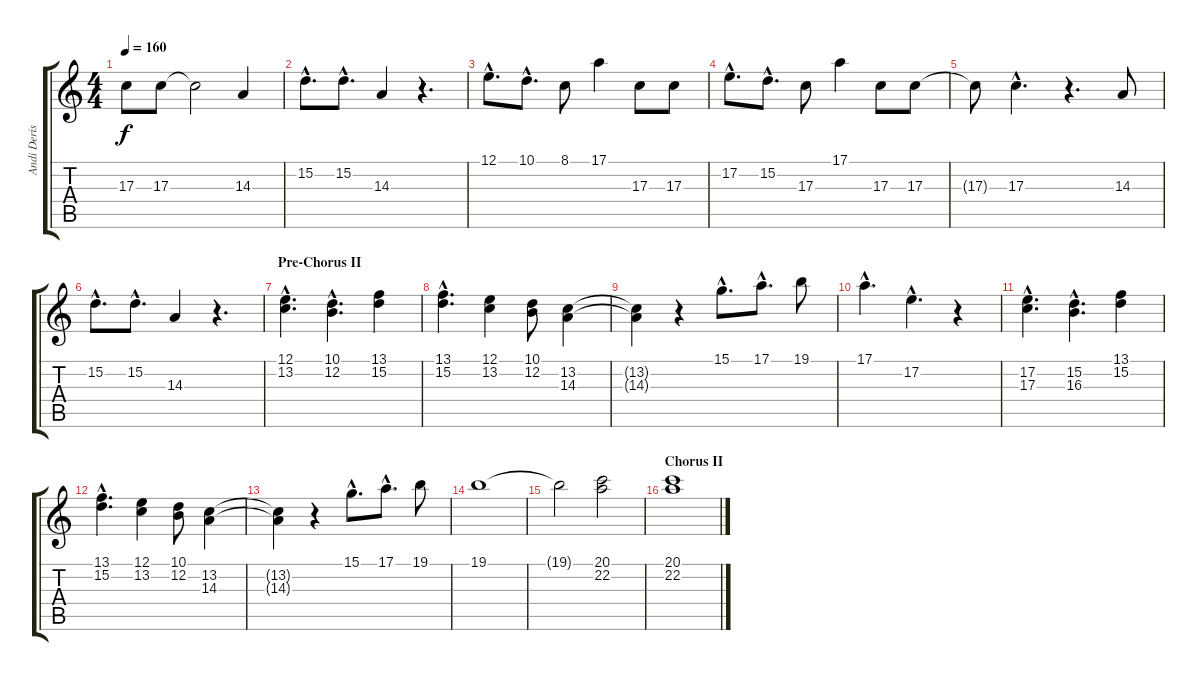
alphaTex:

\track ("Andi Deris" "Andi Deris") {instrument flute}
\staff {score tabs}
\tuning (E4 B3 G3 D3 A2 E2) {hide}
\ts (4 4)
\tempo 160
\clef g2
\ks c
17.3{t}.8{dy f} 17.3.8 17.3{t}.2 14.3.4 |
15.2{hac}.8{d} 15.2{hac}.8{d} 14.3.4 r.4{d} |
12.1{hac}.8{d} 10.1{hac}.8{d} 8.1.8 17.1.4 17.3.8 17.3.8 |
17.2{hac}.8{d} 15.2{hac}.8{d} 17.3.8 17.1.4 17.3.8 17.3.8 |
17.3{t}.8 17.3{hac}.4{d} r.4{d} 14.3.8 |
15.2{hac}.8{d} 15.2{hac}.8{d} 14.3.4 r.4{d} |
\section ("" "Pre-Chorus II")
(12.1{hac} 13.2{hac}).4{d} (10.1{hac} 12.2{hac}).4{d} (13.1 15.2).4 |
(13.1{hac} 15.2{hac}).4{d} (12.1 13.2).4 (10.1 12.2).8 (13.2 14.3).4 |
(13.2{t} 14.3{t}).4 r.4 15.1{hac}.8{d} 17.1{hac}.8{d} 19.1.8 |
17.1{hac}.4{d} 17.2{hac}.4{d} r.4 |
(17.2{hac} 17.3{hac}).4{d} (15.2{hac} 16.3{hac}).4{d} (13.1 15.2).4 |
(13.1{hac} 15.2{hac}).4{d} (12.1 13.2).4 (10.1 12.2).8 (13.2 14.3).4 |
(13.2{t} 14.3{t}).4 r.4 15.1{hac}.8{d} 17.1{hac}.8{d} 19.1.8 |
19.1.1 |
19.1{t}.2 (20.1 22.2).2 |
\section ("" "Chorus II")
(20.1 22.2).1
